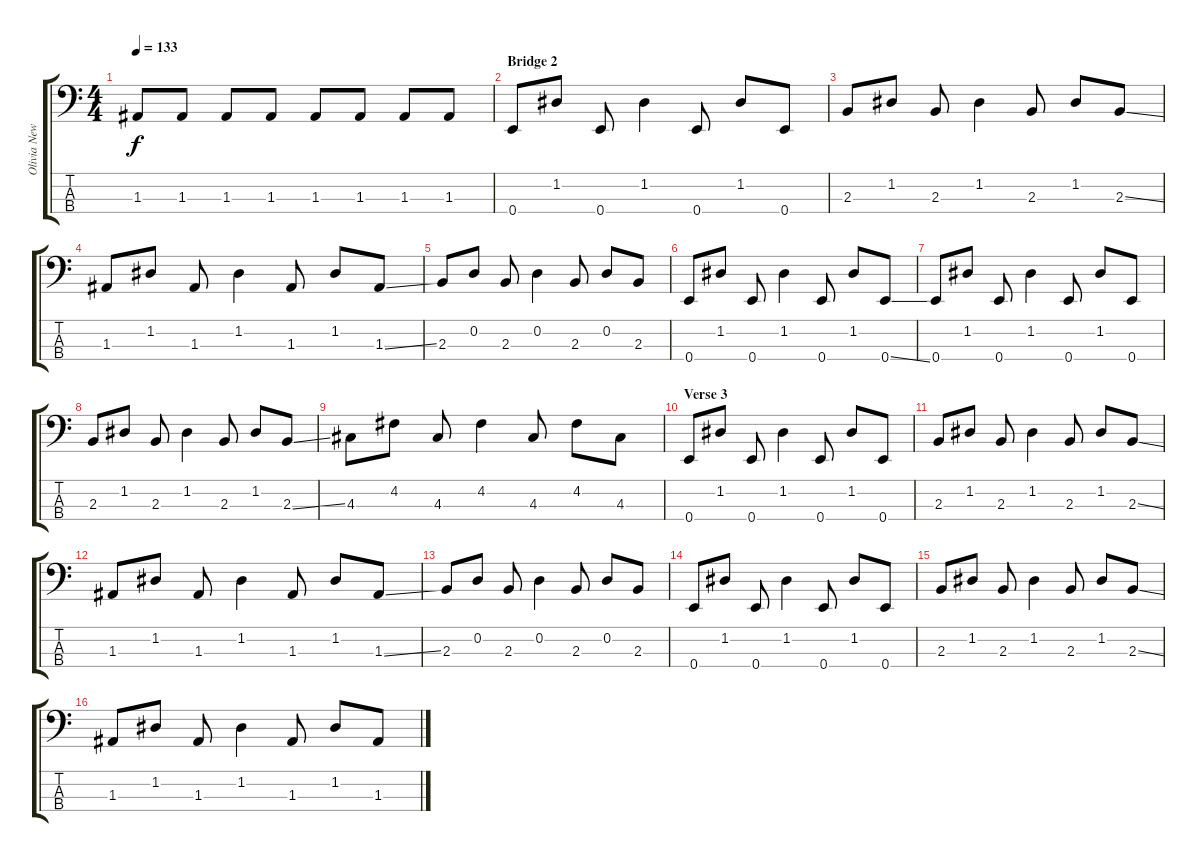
\track ("Olivia Newton Bundy" "Olivia New") {instrument electricbasspick}
\staff {score tabs}
\tuning (G2 D2 A1 E1) {hide}
\ts (4 4)
\tempo 133
\clef f4
\ks c
1.3.8{dy f} 1.3.8 1.3.8 1.3.8 1.3.8 1.3.8 1.3.8 1.3.8 |
\section ("" "Bridge 2")
0.4.8 1.2.8 0.4.8 1.2.4 0.4.8 1.2.8 0.4.8 |
2.3.8 1.2.8 2.3.8 1.2.4 2.3.8 1.2.8 2.3{ss}.8 |
1.3.8 1.2.8 1.3.8 1.2.4 1.3.8 1.2.8 1.3{ss}.8 |
2.3.8 0.2.8 2.3.8 0.2.4 2.3.8 0.2.8 2.3.8 |
0.4.8 1.2.8 0.4.8 1.2.4 0.4.8 1.2.8 0.4{ss}.8 |
0.4.8 1.2.8 0.4.8 1.2.4 0.4.8 1.2.8 0.4.8 |
2.3.8 1.2.8 2.3.8 1.2.4 2.3.8 1.2.8 2.3{ss}.8 |
4.3.8 4.2.8 4.3.8 4.2.4 4.3.8 4.2.8 4.3.8 |
\section ("" "Verse 3")
0.4.8 1.2.8 0.4.8 1.2.4 0.4.8 1.2.8 0.4.8 |
2.3.8 1.2.8 2.3.8 1.2.4 2.3.8 1.2.8 2.3{ss}.8 |
1.3.8 1.2.8 1.3.8 1.2.4 1.3.8 1.2.8 1.3{ss}.8 |
2.3.8 0.2.8 2.3.8 0.2.4 2.3.8 0.2.8 2.3.8 |
0.4.8 1.2.8 0.4.8 1.2.4 0.4.8 1.2.8 0.4.8 |
2.3.8 1.2.8 2.3.8 1.2.4 2.3.8 1.2.8 2.3{ss}.8 |
1.3.8 1.2.8 1.3.8 1.2.4 1.3.8 1.2.8 1.3{ss}.8
